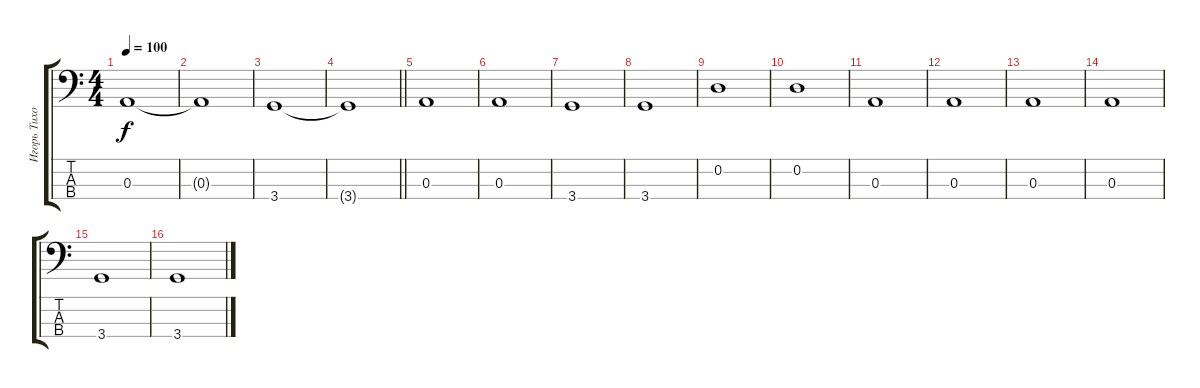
\track ("Игорь Тихомиров" "Игорь Тихо") {instrument electricbassfinger}
\staff {score tabs}
\tuning (G2 D2 A1 E1) {hide}
\ts (4 4)
\tempo 100
\clef f4
\ks c
0.3.1{dy f} |
0.3{t}.1 |
3.4.1 |
\barLineRight lightlight
3.4{t}.1 |
0.3.1 |
0.3.1 |
3.4.1 |
3.4.1 |
0.2.1 |
0.2.1 |
0.3.1 |
0.3.1 |
0.3.1 |
0.3.1 |
3.4.1 |
3.4.1
